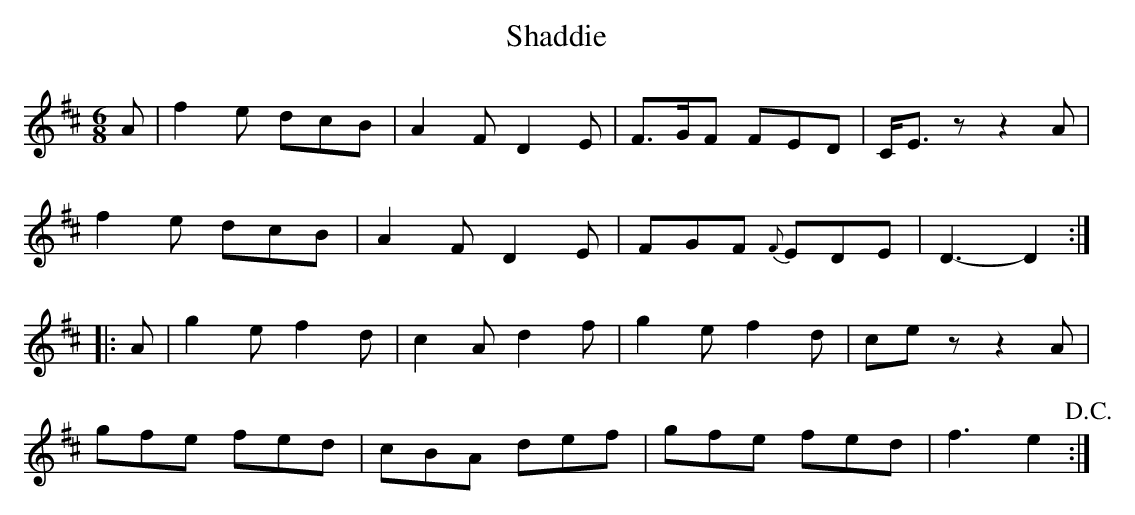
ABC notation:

X:1
T:Shaddie
M:6/8
L:1/8
K:D
A|f2e dcB|A2F D2E|F>GF FED|C<Ez z2A|
f2e dcB|A2F D2E|FGF {F}EDE|D3-D2!Fine!:|
|:A|g2e f2d|c2A d2f|g2e f2d|cez z2A|
gfe fed|cBA def|gfe fed|f3-e2!D.C.!:|]
